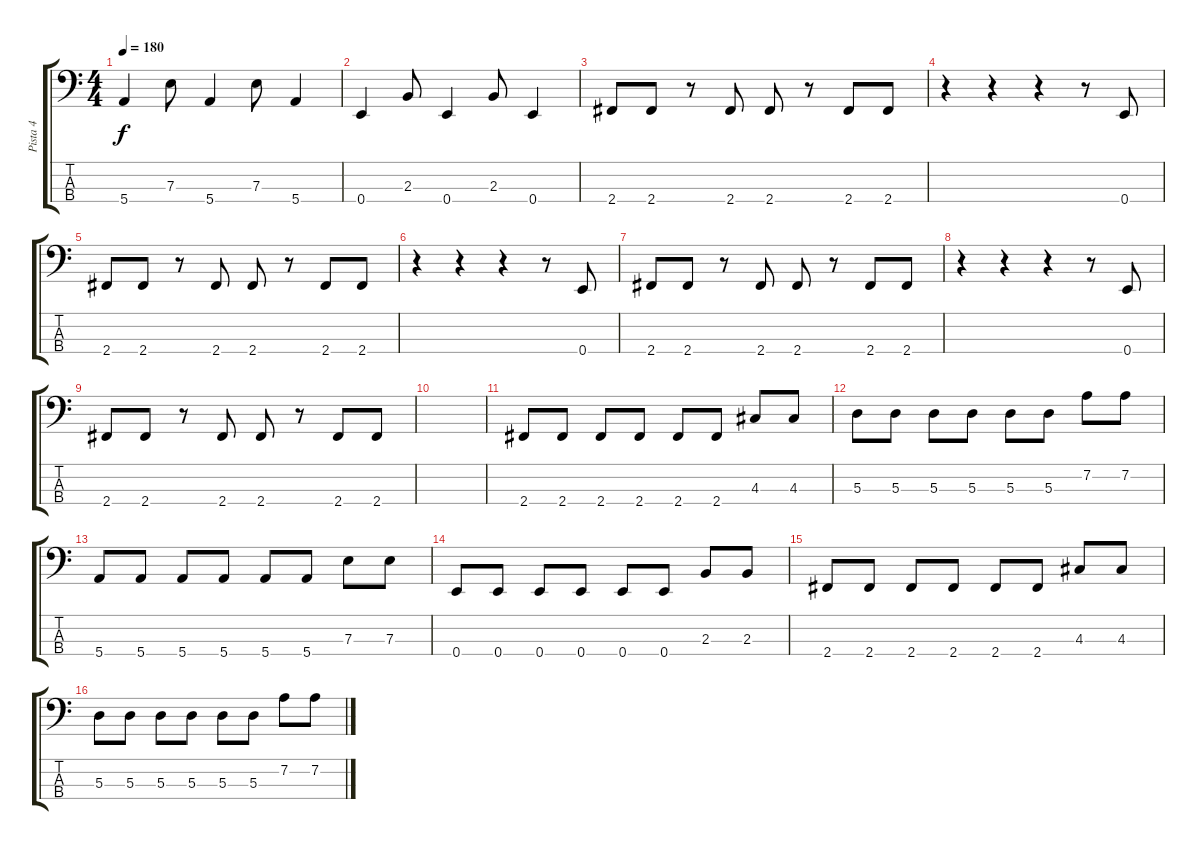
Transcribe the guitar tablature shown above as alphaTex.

\track ("Pista 4" "Pista 4") {instrument electricbasspick}
\staff {score tabs}
\tuning (G2 D2 A1 E1) {hide}
\ts (4 4)
\tempo 180
\clef f4
\ks c
5.4.4{dy f} 7.3.8 5.4.4 7.3.8 5.4.4 |
0.4.4 2.3.8 0.4.4 2.3.8 0.4.4 |
2.4.8 2.4.8 r.8 2.4.8 2.4.8 r.8 2.4.8 2.4.8 |
r.4 r.4 r.4 r.8 0.4.8 |
2.4.8 2.4.8 r.8 2.4.8 2.4.8 r.8 2.4.8 2.4.8 |
r.4 r.4 r.4 r.8 0.4.8 |
2.4.8 2.4.8 r.8 2.4.8 2.4.8 r.8 2.4.8 2.4.8 |
r.4 r.4 r.4 r.8 0.4.8 |
2.4.8 2.4.8 r.8 2.4.8 2.4.8 r.8 2.4.8 2.4.8 |
|
2.4.8 2.4.8 2.4.8 2.4.8 2.4.8 2.4.8 4.3.8 4.3.8 |
5.3.8 5.3.8 5.3.8 5.3.8 5.3.8 5.3.8 7.2.8 7.2.8 |
5.4.8 5.4.8 5.4.8 5.4.8 5.4.8 5.4.8 7.3.8 7.3.8 |
0.4.8 0.4.8 0.4.8 0.4.8 0.4.8 0.4.8 2.3.8 2.3.8 |
2.4.8 2.4.8 2.4.8 2.4.8 2.4.8 2.4.8 4.3.8 4.3.8 |
5.3.8 5.3.8 5.3.8 5.3.8 5.3.8 5.3.8 7.2.8 7.2.8
